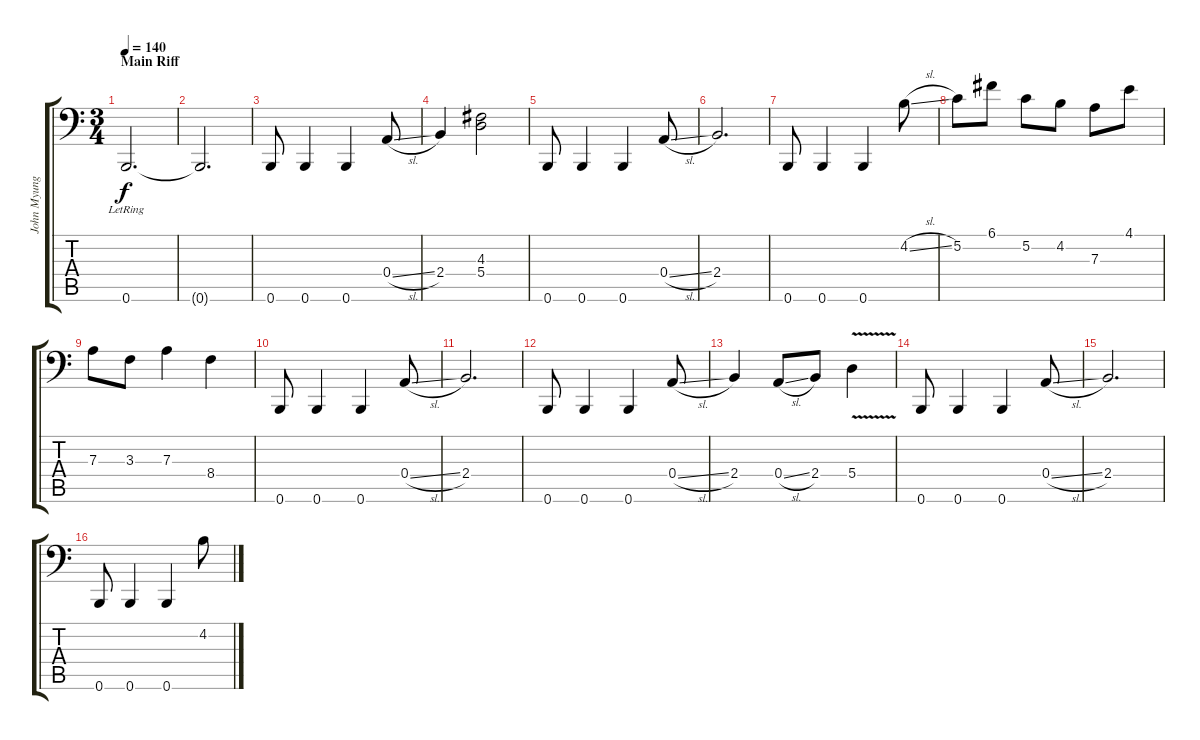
\track ("John Myung" "John Myung") {instrument electricbassfinger}
\staff {score tabs}
\tuning (C3 G2 D2 A1 E1 B0) {hide}
\ts (3 4)
\section ("" "Main Riff")
\tempo 140
\clef f4
\ks c
0.6{lr}.2{d dy f} |
0.6{t}.2{d} |
0.6.8 0.6.4 0.6.4 0.4{sl}.8 |
2.4.4 (4.3 5.4).2 |
0.6.8 0.6.4 0.6.4 0.4{sl}.8 |
2.4.2{d} |
0.6.8 0.6.4 0.6.4 4.2{sl}.8 |
5.2.8 6.1.8 5.2.8 4.2.8 7.3.8 4.1.8 |
7.3.8 3.3.8 7.3.4 8.4.4 |
0.6.8 0.6.4 0.6.4 0.4{sl}.8 |
2.4.2{d} |
0.6.8 0.6.4 0.6.4 0.4{sl}.8 |
2.4.4 0.4{sl}.8 2.4.8 5.4{v}.4 |
0.6.8 0.6.4 0.6.4 0.4{sl}.8 |
2.4.2{d} |
0.6.8 0.6.4 0.6.4 4.2{sl}.8
